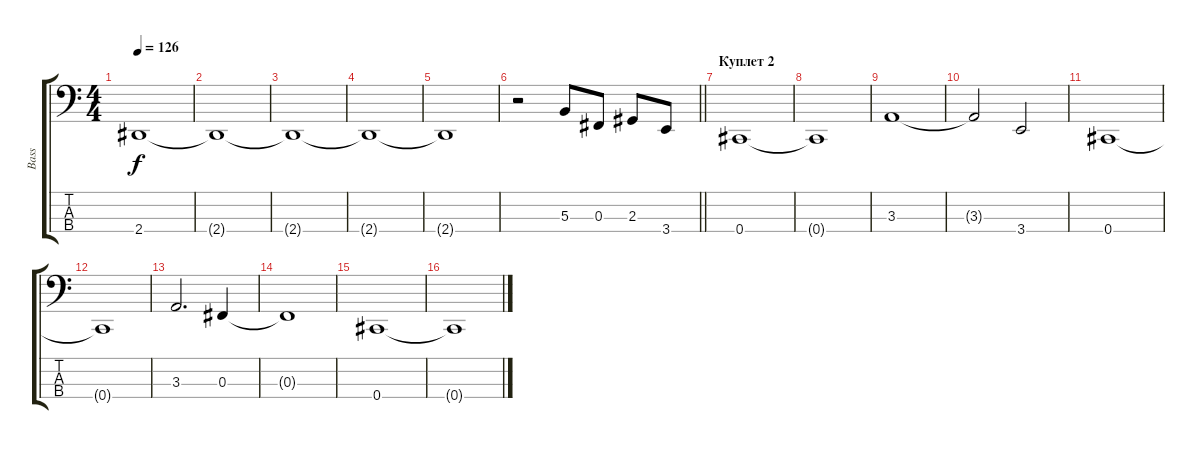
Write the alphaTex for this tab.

\track ("Bass" "Bass") {instrument electricbassfinger}
\staff {score tabs}
\tuning (Eb2 B1 Gb1 Db1) {hide}
\ts (4 4)
\tempo 126
\clef f4
\ks c
2.4{t}.1{dy f} |
2.4{t}.1 |
2.4{t}.1 |
2.4{t}.1 |
2.4{t}.1 |
\barLineRight lightlight
r.2 5.3.8 0.3.8 2.3.8 3.4.8 |
\section ("" "Куплет 2")
0.4.1 |
0.4{t}.1 |
3.3.1 |
3.3{t}.2 3.4.2 |
0.4.1 |
0.4{t}.1 |
3.3.2{d} 0.3.4 |
0.3{t}.1 |
0.4.1 |
0.4{t}.1
